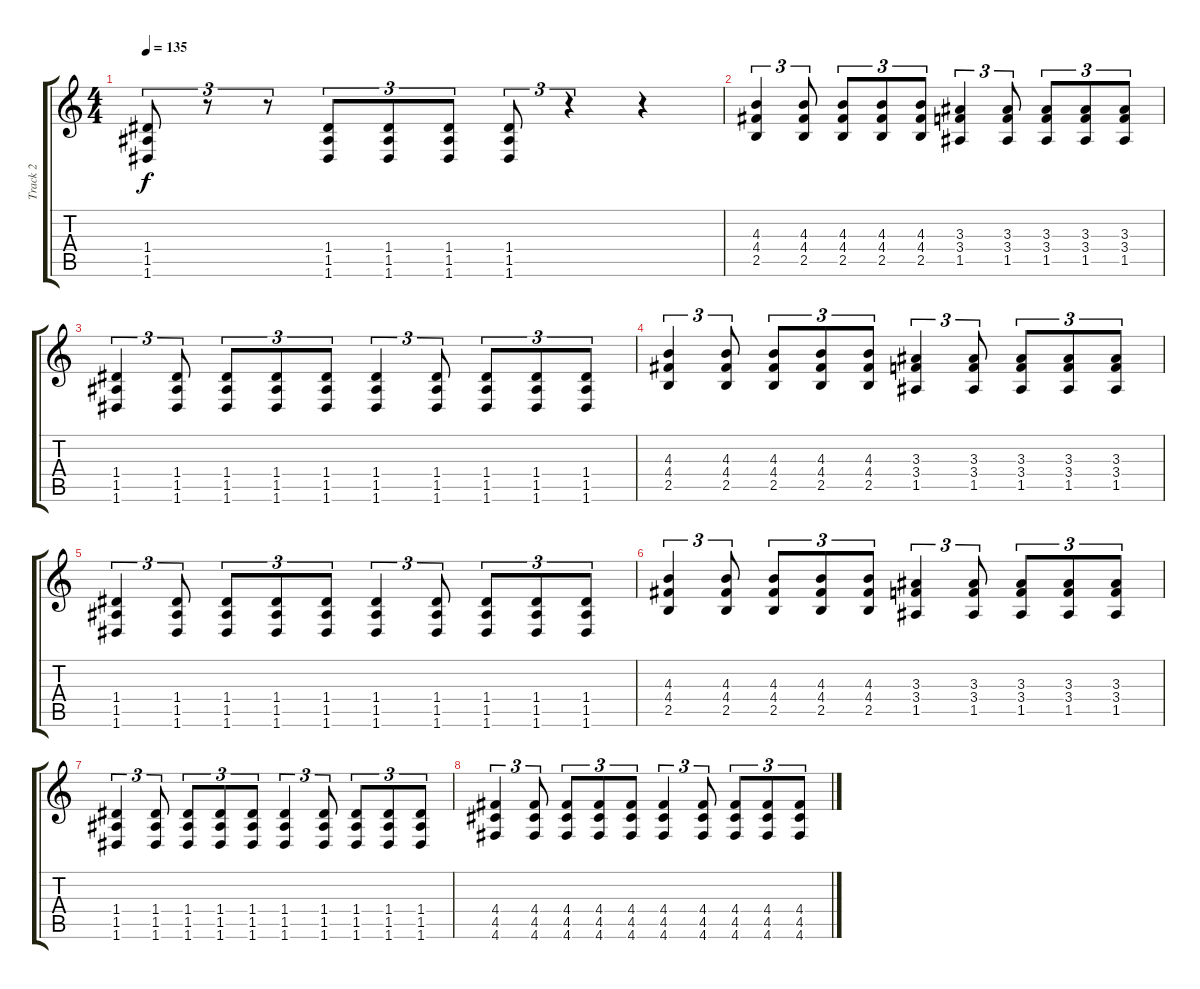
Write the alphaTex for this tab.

\track ("Track 2" "Track 2") {instrument distortionguitar}
\staff {score tabs}
\tuning (E4 B3 G3 D3 A2 D2) {hide}
\ts (4 4)
\tempo 135
\clef g2
\ks c
(1.4 1.5 1.6).8{tu (3 2) dy f} r.8{tu (3 2)} r.8{tu (3 2)} (1.4 1.5 1.6).8{tu (3 2)} (1.4 1.5 1.6).8{tu (3 2)} (1.4 1.5 1.6).8{tu (3 2)} (1.4 1.5 1.6).8{tu (3 2)} r.4{tu (3 2)} r.4 |
(4.3 4.4 2.5).4{tu (3 2)} (4.3 4.4 2.5).8{tu (3 2)} (4.3 4.4 2.5).8{tu (3 2)} (4.3 4.4 2.5).8{tu (3 2)} (4.3 4.4 2.5).8{tu (3 2)} (3.3 3.4 1.5).4{tu (3 2)} (3.3 3.4 1.5).8{tu (3 2)} (3.3 3.4 1.5).8{tu (3 2)} (3.3 3.4 1.5).8{tu (3 2)} (3.3 3.4 1.5).8{tu (3 2)} |
(1.4 1.5 1.6).4{tu (3 2)} (1.4 1.5 1.6).8{tu (3 2)} (1.4 1.5 1.6).8{tu (3 2)} (1.4 1.5 1.6).8{tu (3 2)} (1.4 1.5 1.6).8{tu (3 2)} (1.4 1.5 1.6).4{tu (3 2)} (1.4 1.5 1.6).8{tu (3 2)} (1.4 1.5 1.6).8{tu (3 2)} (1.4 1.5 1.6).8{tu (3 2)} (1.4 1.5 1.6).8{tu (3 2)} |
(4.3 4.4 2.5).4{tu (3 2)} (4.3 4.4 2.5).8{tu (3 2)} (4.3 4.4 2.5).8{tu (3 2)} (4.3 4.4 2.5).8{tu (3 2)} (4.3 4.4 2.5).8{tu (3 2)} (3.3 3.4 1.5).4{tu (3 2)} (3.3 3.4 1.5).8{tu (3 2)} (3.3 3.4 1.5).8{tu (3 2)} (3.3 3.4 1.5).8{tu (3 2)} (3.3 3.4 1.5).8{tu (3 2)} |
(1.4 1.5 1.6).4{tu (3 2)} (1.4 1.5 1.6).8{tu (3 2)} (1.4 1.5 1.6).8{tu (3 2)} (1.4 1.5 1.6).8{tu (3 2)} (1.4 1.5 1.6).8{tu (3 2)} (1.4 1.5 1.6).4{tu (3 2)} (1.4 1.5 1.6).8{tu (3 2)} (1.4 1.5 1.6).8{tu (3 2)} (1.4 1.5 1.6).8{tu (3 2)} (1.4 1.5 1.6).8{tu (3 2)} |
(4.3 4.4 2.5).4{tu (3 2)} (4.3 4.4 2.5).8{tu (3 2)} (4.3 4.4 2.5).8{tu (3 2)} (4.3 4.4 2.5).8{tu (3 2)} (4.3 4.4 2.5).8{tu (3 2)} (3.3 3.4 1.5).4{tu (3 2)} (3.3 3.4 1.5).8{tu (3 2)} (3.3 3.4 1.5).8{tu (3 2)} (3.3 3.4 1.5).8{tu (3 2)} (3.3 3.4 1.5).8{tu (3 2)} |
(1.4 1.5 1.6).4{tu (3 2)} (1.4 1.5 1.6).8{tu (3 2)} (1.4 1.5 1.6).8{tu (3 2)} (1.4 1.5 1.6).8{tu (3 2)} (1.4 1.5 1.6).8{tu (3 2)} (1.4 1.5 1.6).4{tu (3 2)} (1.4 1.5 1.6).8{tu (3 2)} (1.4 1.5 1.6).8{tu (3 2)} (1.4 1.5 1.6).8{tu (3 2)} (1.4 1.5 1.6).8{tu (3 2)} |
(4.4 4.5 4.6).4{tu (3 2)} (4.4 4.5 4.6).8{tu (3 2)} (4.4 4.5 4.6).8{tu (3 2)} (4.4 4.5 4.6).8{tu (3 2)} (4.4 4.5 4.6).8{tu (3 2)} (4.4 4.5 4.6).4{tu (3 2)} (4.4 4.5 4.6).8{tu (3 2)} (4.4 4.5 4.6).8{tu (3 2)} (4.4 4.5 4.6).8{tu (3 2)} (4.4 4.5 4.6).8{tu (3 2)}
